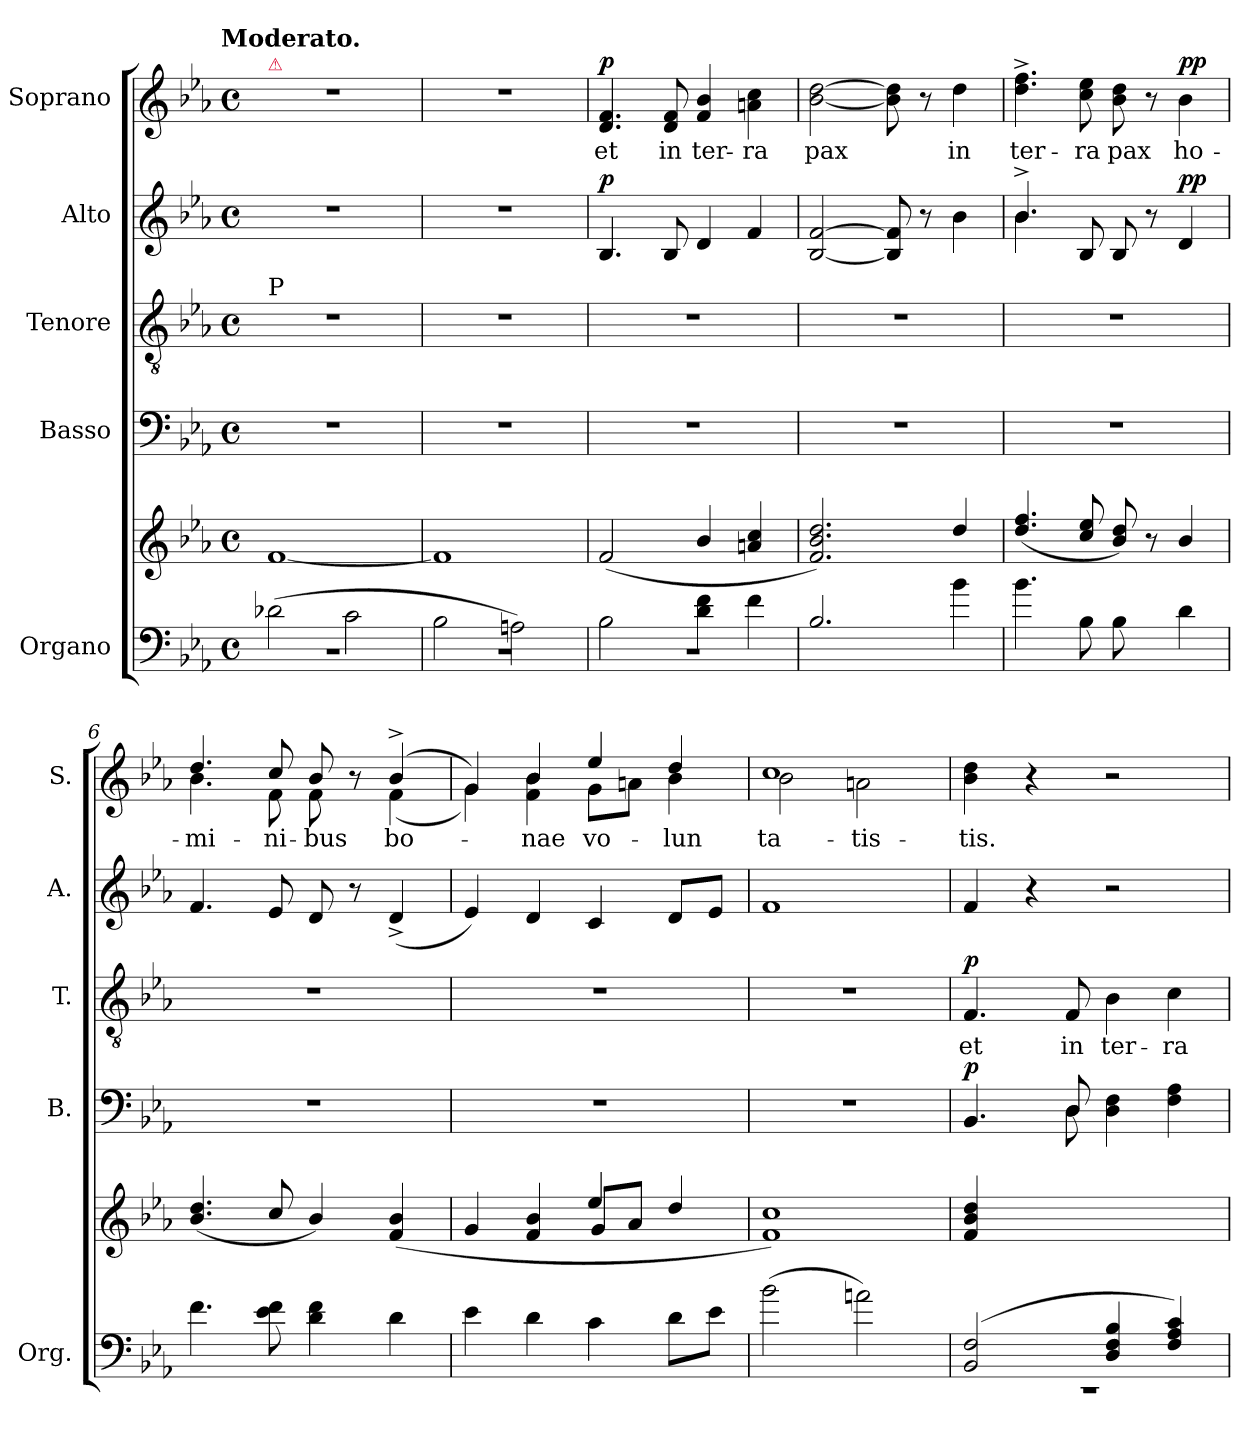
**kern	**kern	**kern	**dynam	**kern	**text	**dynam	**kern	**dynam	**kern	**text	**dynam
*part5	*part5	*part4	*part4	*part3	*part3	*part3	*part2	*part2	*part1	*part1	*part1
*staff6	*staff5	*staff4	*staff4	*staff3	*staff3	*staff3	*staff2	*staff2	*staff1	*staff1	*staff1
*I"Organo	*	*I"Basso	*	*I"Tenore	*	*	*I"Alto	*	*I"Soprano	*	*
*I'Org.	*	*I'B.	*	*I'T.	*	*	*I'A.	*	*I'S.	*	*
*clefF4	*clefG2	*clefF4	*	*clefGv2	*	*	*clefG2	*	*clefG2	*	*
*k[b-e-a-]	*k[b-e-a-]	*k[b-e-a-]	*	*k[b-e-a-]	*	*	*k[b-e-a-]	*	*k[b-e-a-]	*	*
!!LO:TX:omd:t=Moderato.
*M4/4	*M4/4	*M4/4	*	*M4/4	*	*	*M4/4	*	*M4/4	*	*
*met(c)	*met(c)	*met(c)	*	*met(c)	*	*	*met(c)	*	*met(c)	*	*
=1	=1	=1	=1	=1	=1	=1	=1	=1	=1	=1	=1
*^	*	*	*	*	*	*	*	*	*	*	*
!	!	!	!	!	!	!	!	!	!	!LO:TX:a:color=crimson:t=⚠	!	!
!	!	!	!	!	!LO:TX:a:t=P	!	!	!	!	!	!	!
(2d-X\	1r	[1f	1r	.	1r	.	.	1r	.	1r	.	.
2c\	.	.	.	.	.	.	.	.	.	.	.	.
=2	=2	=2	=2	=2	=2	=2	=2	=2	=2	=2	=2	=2
2B-\	1r	1f]	1r	.	1r	.	.	1r	.	1r	.	.
2An\)	.	.	.	.	.	.	.	.	.	.	.	.
=3	=3	=3	=3	=3	=3	=3	=3	=3	=3	=3	=3	=3
!	!	!	!	!	!	!	!	!	!LO:DY:a	!	!	!LO:DY:a
2B-\	1r	(2f/	1r	.	1r	.	.	4.B-/	p	4.d/ 4.f/	et	p
.	.	.	.	.	.	.	.	8B-/	.	8d/ 8f/	in	.
4d\ 4f\	.	4b-/	.	.	.	.	.	4d/	.	4f/ 4b-/	ter-	.
4f\	.	4an/ 4cc/	.	.	.	.	.	4f/	.	4an\ 4cc\	-ra	.
*v	*v	*	*	*	*	*	*	*	*	*	*	*
=4	=4	=4	=4	=4	=4	=4	=4	=4	=4	=4	=4
2.B-/	2.f/ 2.b-/ 2.dd/)	1r	.	1r	.	.	[2B-/ [2f/	.	[2b-\ [2dd\	pax	.
.	.	.	.	.	.	.	8B-]/ 8f]/	.	8b-]\ 8dd]\	.	.
.	.	.	.	.	.	.	8r	.	8r	.	.
4b-\	4dd/	.	.	.	.	.	4b-\	.	4dd\	in	.
=5	=5	=5	=5	=5	=5	=5	=5	=5	=5	=5	=5
*	*	*	*	*	*	*	*^	*	*	*	*
4.b-\	(4.dd/ 4.ff/	1r	.	1r	.	.	4.b-^/	4.b-\	.	4.dd^\ 4.ff^\	ter-	.
8B-\	8cc/ 8ee-/	.	.	.	.	.	8B-/	8ryy	.	8cc\ 8ee-\	-ra	.
8B-\	8b-/ 8dd/)	.	.	.	.	.	8B-/	2ryy	.	8b-\ 8dd\	pax	.
8ryy	8r	.	.	.	.	.	8r	.	.	8r	.	.
!	!	!	!	!	!	!	!	!	!LO:DY:a	!	!	!LO:DY:a
4d\	4b-/	.	.	.	.	.	4d/	.	pp	4b-\	ho-	pp
*	*	*	*	*	*	*	*v	*v	*	*	*	*
=6	=6	=6	=6	=6	=6	=6	=6	=6	=6	=6	=6
*	*	*	*	*	*	*	*	*	*^	*	*
4.f\	(4.b-/ 4.dd/	1r	.	1r	.	.	4.f/	.	4.dd/	4.b-\	-mi-	.
8e-\ 8f\	8cc/	.	.	.	.	.	8e-/	.	8cc/	8f\	-ni-	.
4d\ 4f\	4b-/)	.	.	.	.	.	8d/	.	8b-/	8f\	-bus	.
.	.	.	.	.	.	.	8r	.	8r	8ryy	.	.
4d\	(4f/ 4b-/	.	.	.	.	.	(4d^/	.	(4b-^/	(4f\	bo-	.
=7	=7	=7	=7	=7	=7	=7	=7	=7	=7	=7	=7	=7
*	*^	*	*	*	*	*	*	*	*	*	*	*
4e-\	4g/	2ryy	1r	.	1r	.	.	4e-/)	.	4g/)	4g\)	.	.
4d\	4f/ 4b-/	.	.	.	.	.	.	4d/	.	4b-/	4f\ 4b-\	-nae	.
4c\	4ee-/	8g/L	.	.	.	.	.	4c/	.	4ee-/	8g\L	vo-	.
.	.	8a-/J	.	.	.	.	.	.	.	.	8an\J	.	.
8d\L	4dd/	4ryy	.	.	.	.	.	8d/L	.	4dd/	4b-\	-lun	.
8e-\J	.	.	.	.	.	.	.	8e-/J	.	.	.	.	.
*	*v	*v	*	*	*	*	*	*	*	*	*	*	*
=8	=8	=8	=8	=8	=8	=8	=8	=8	=8	=8	=8	=8
(2b-\	1f 1cc)	1r	.	1r	.	.	1f	.	1cc	2b-\	ta-	.
2an\)	.	.	.	.	.	.	.	.	.	2an\	-tis	.
=9	=9	=9	=9	=9	=9	=9	=9	=9	=9	=9	=9	=9
*^	*	*^	*	*	*	*	*	*	*	*	*	*
!	!	!	!	!	!LO:DY:a	!	!	!LO:DY:a	!	!	!	!	!	!
*	*	*	*	*	*	*	*	*	*	*	*v	*v	*	*
(2BB-/ 2F/	1r	4f/ 4b-/ 4dd/	4.BB-/	4.ryy	p	4.F/	et	p	4f/	.	4b-\ 4dd\	tis.	.
.	.	4ryy	.	.	.	.	.	.	4r	.	4r	.	.
.	.	.	8D/	8D\	.	8F/	in	.	.	.	.	.	.
4D/ 4F/ 4B-/	.	2ryy	4D\ 4F\	2ryy	.	4B-\	ter-	.	2r	.	2r	.	.
4F/ 4A-/ 4c/)	.	.	4F\ 4A-\	.	.	4c\	-ra	.	.	.	.	.	.
*v	*v	*	*v	*v	*	*	*	*	*	*	*	*	*
=	=	=	=	=	=	=	=	=	=	=	=
*-	*-	*-	*-	*-	*-	*-	*-	*-	*-	*-	*-
